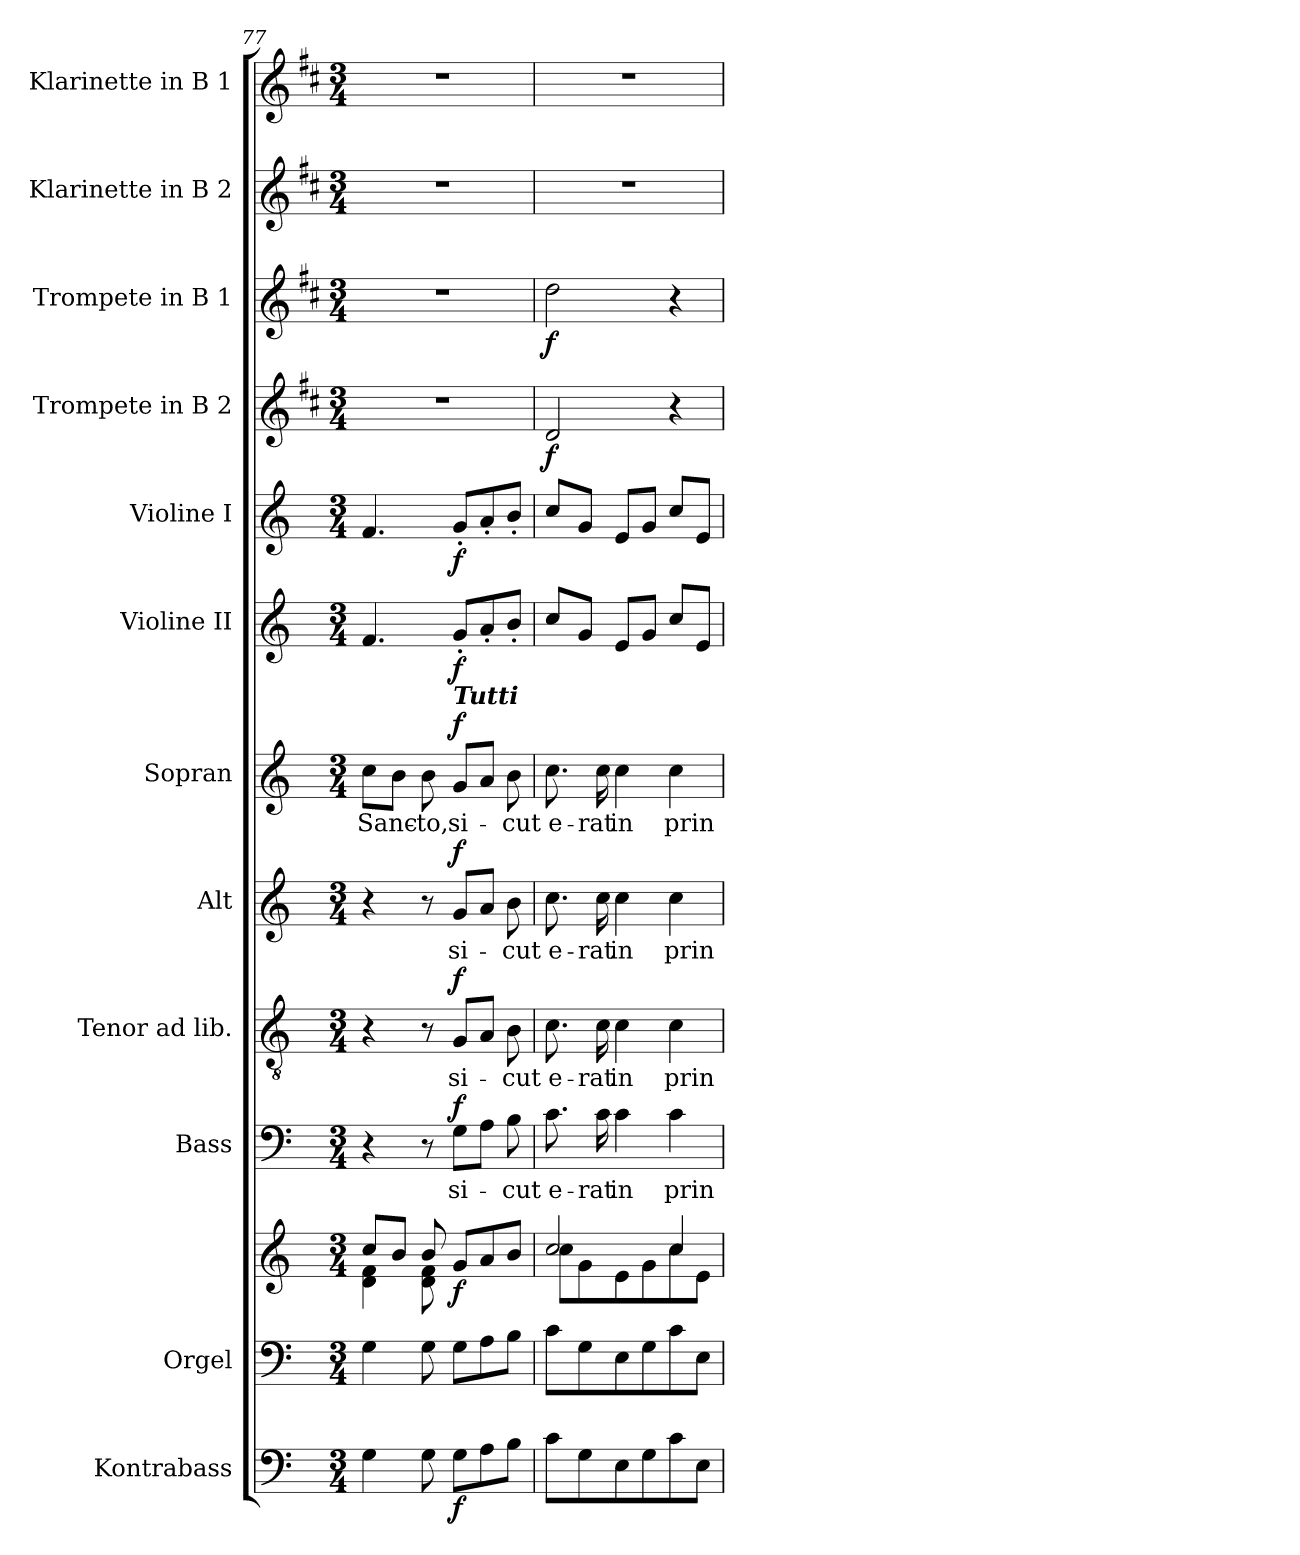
**kern	**dynam	**kern	**kern	**dynam	**kern	**text	**dynam	**kern	**text	**dynam	**kern	**text	**dynam	**kern	**text	**dynam	**kern	**dynam	**kern	**dynam	**kern	**dynam	**kern	**dynam	**kern	**kern
*part12	*part12	*part11	*part11	*part11	*part10	*part10	*part10	*part9	*part9	*part9	*part8	*part8	*part8	*part7	*part7	*part7	*part6	*part6	*part5	*part5	*part4	*part4	*part3	*part3	*part2	*part1
*staff13	*staff13	*staff12	*staff11	*staff11/12	*staff10	*staff10	*staff10	*staff9	*staff9	*staff9	*staff8	*staff8	*staff8	*staff7	*staff7	*staff7	*staff6	*staff6	*staff5	*staff5	*staff4	*staff4	*staff3	*staff3	*staff2	*staff1
*I"Kontrabass	*	*I"Orgel	*	*	*I"Bass	*	*	*I"Tenor ad lib.	*	*	*I"Alt	*	*	*I"Sopran	*	*	*I"Violine II	*	*I"Violine I	*	*I"Trompete in B 2	*	*I"Trompete in B 1	*	*I"Klarinette in B 2	*I"Klarinette in B 1
*I'Kb.	*	*I'Org.	*	*	*I'B	*	*	*I'T	*	*	*I'A	*	*	*I'S	*	*	*I'Vl. II	*	*I'Vl. I	*	*	*	*	*	*	*
*clefF4	*	*clefF4	*clefG2	*	*clefF4	*	*	*clefGv2	*	*	*clefG2	*	*	*clefG2	*	*	*clefG2	*	*clefG2	*	*clefG2	*	*clefG2	*	*clefG2	*clefG2
*ITrd7c12	*	*	*	*	*	*	*	*	*	*	*	*	*	*	*	*	*	*	*	*	*ITrd1c2	*	*ITrd1c2	*	*ITrd1c2	*ITrd1c2
*k[]	*	*k[]	*k[]	*	*k[]	*	*	*k[]	*	*	*k[]	*	*	*k[]	*	*	*k[]	*	*k[]	*	*k[]	*	*k[]	*	*k[]	*k[]
*C:	*	*C:	*C:	*	*C:	*	*	*C:	*	*	*C:	*	*	*C:	*	*	*C:	*	*C:	*	*C:	*	*C:	*	*C:	*C:
*M3/4	*	*M3/4	*M3/4	*	*M3/4	*	*	*M3/4	*	*	*M3/4	*	*	*M3/4	*	*	*M3/4	*	*M3/4	*	*M3/4	*	*M3/4	*	*M3/4	*M3/4
=77	=77	=77	=77	=77	=77	=77	=77	=77	=77	=77	=77	=77	=77	=77	=77	=77	=77	=77	=77	=77	=77	=77	=77	=77	=77	=77
*	*	*	*^	*	*	*	*	*	*	*	*	*	*	*	*	*	*	*	*	*	*	*	*	*	*	*
!	!	!	!	!	!	!	!	!	!	!	!	!	!	!	!	!LO:LY:b	!	!	!	!	!	!	!	!	!	!	!
4GG\	.	4G\	8cc/L	4d\ 4f\	.	4r	.	.	4r	.	.	4r	.	.	8cc\L	Sanc-	.	4.f/	.	4.f/	.	2.r	.	2.r	.	2.r	2.r
.	.	.	8b/J	.	.	.	.	.	.	.	.	.	.	.	8b\J	.	.	.	.	.	.	.	.	.	.	.	.
!	!	!	!	!	!	!	!	!	!	!	!	!	!	!	!	!LO:LY:b	!	!	!	!	!	!	!	!	!	!	!
8GG\	.	8G\	8b/	8d\ 8f\	.	8r	.	.	8r	.	.	8r	.	.	8b\	-to,	.	.	.	.	.	.	.	.	.	.	.
!	!	!	!	!	!	!	!	!	!	!	!	!	!	!	!LO:TX:a:Bi:t=Tutti	!	!	!	!	!	!	!	!	!	!	!	!
!	!LO:DY:b	!	!	!	!LO:DY:b	!	!LO:LY:b	!LO:DY:a	!	!LO:LY:b	!LO:DY:a	!	!LO:LY:b	!LO:DY:a	!	!LO:LY:b	!LO:DY:b	!	!LO:DY:b	!	!LO:DY:b	!	!	!	!	!	!
8GG\L	f	8G\L	8g/L	4.ryy	f	8G\L	si-	f	8G/L	si-	f	8g/L	si-	f	8g/L	si-	f	8g'</L	f	8g'</L	f	.	.	.	.	.	.
8AA\	.	8A\	8a/	.	.	8A\J	.	.	8A/J	.	.	8a/J	.	.	8a/J	.	.	8a'</	.	8a'</	.	.	.	.	.	.	.
!	!	!	!	!	!	!	!LO:LY:b	!	!	!LO:LY:b	!	!	!LO:LY:b	!	!	!LO:LY:b	!	!	!	!	!	!	!	!	!	!	!
8BB\J	.	8B\J	8b/J	.	.	8B\	-cut	.	8B\	-cut	.	8b\	-cut	.	8b\	-cut	.	8b'</J	.	8b'</J	.	.	.	.	.	.	.
=78	=78	=78	=78	=78	=78	=78	=78	=78	=78	=78	=78	=78	=78	=78	=78	=78	=78	=78	=78	=78	=78	=78	=78	=78	=78	=78	=78
!	!	!	!	!	!	!	!LO:LY:b	!	!	!LO:LY:b	!	!	!LO:LY:b	!	!	!LO:LY:b	!	!	!	!	!	!	!LO:DY:b	!	!LO:DY:b	!	!
8C\L	.	8c\L	2cc/	8cc\L	.	8.c\	e-	.	8.c\	e-	.	8.cc\	e-	.	8.cc\	e-	.	8cc/L	.	8cc/L	.	2c/	f	2cc\	f	2.r	2.r
8GG\	.	8G\	.	8g\	.	.	.	.	.	.	.	.	.	.	.	.	.	8g/J	.	8g/J	.	.	.	.	.	.	.
!	!	!	!	!	!	!	!LO:LY:b	!	!	!LO:LY:b	!	!	!LO:LY:b	!	!	!LO:LY:b	!	!	!	!	!	!	!	!	!	!	!
.	.	.	.	.	.	16c\	-rat	.	16c\	-rat	.	16cc\	-rat	.	16cc\	-rat	.	.	.	.	.	.	.	.	.	.	.
!	!	!	!	!	!	!	!LO:LY:b	!	!	!LO:LY:b	!	!	!LO:LY:b	!	!	!LO:LY:b	!	!	!	!	!	!	!	!	!	!	!
8EE\	.	8E\	.	8e\	.	4c\	in	.	4c\	in	.	4cc\	in	.	4cc\	in	.	8e/L	.	8e/L	.	.	.	.	.	.	.
8GG\	.	8G\	.	8g\	.	.	.	.	.	.	.	.	.	.	.	.	.	8g/J	.	8g/J	.	.	.	.	.	.	.
!	!	!	!	!	!	!	!LO:LY:b	!	!	!LO:LY:b	!	!	!LO:LY:b	!	!	!LO:LY:b	!	!	!	!	!	!	!	!	!	!	!
8C\	.	8c\	4cc/	8cc\	.	4c\	prin-	.	4c\	prin-	.	4cc\	prin-	.	4cc\	prin-	.	8cc/L	.	8cc/L	.	4r	.	4r	.	.	.
8EE\J	.	8E\J	.	8e\J	.	.	.	.	.	.	.	.	.	.	.	.	.	8e/J	.	8e/J	.	.	.	.	.	.	.
*	*	*	*v	*v	*	*	*	*	*	*	*	*	*	*	*	*	*	*	*	*	*	*	*	*	*	*	*
=	=	=	=	=	=	=	=	=	=	=	=	=	=	=	=	=	=	=	=	=	=	=	=	=	=	=
*-	*-	*-	*-	*-	*-	*-	*-	*-	*-	*-	*-	*-	*-	*-	*-	*-	*-	*-	*-	*-	*-	*-	*-	*-	*-	*-
